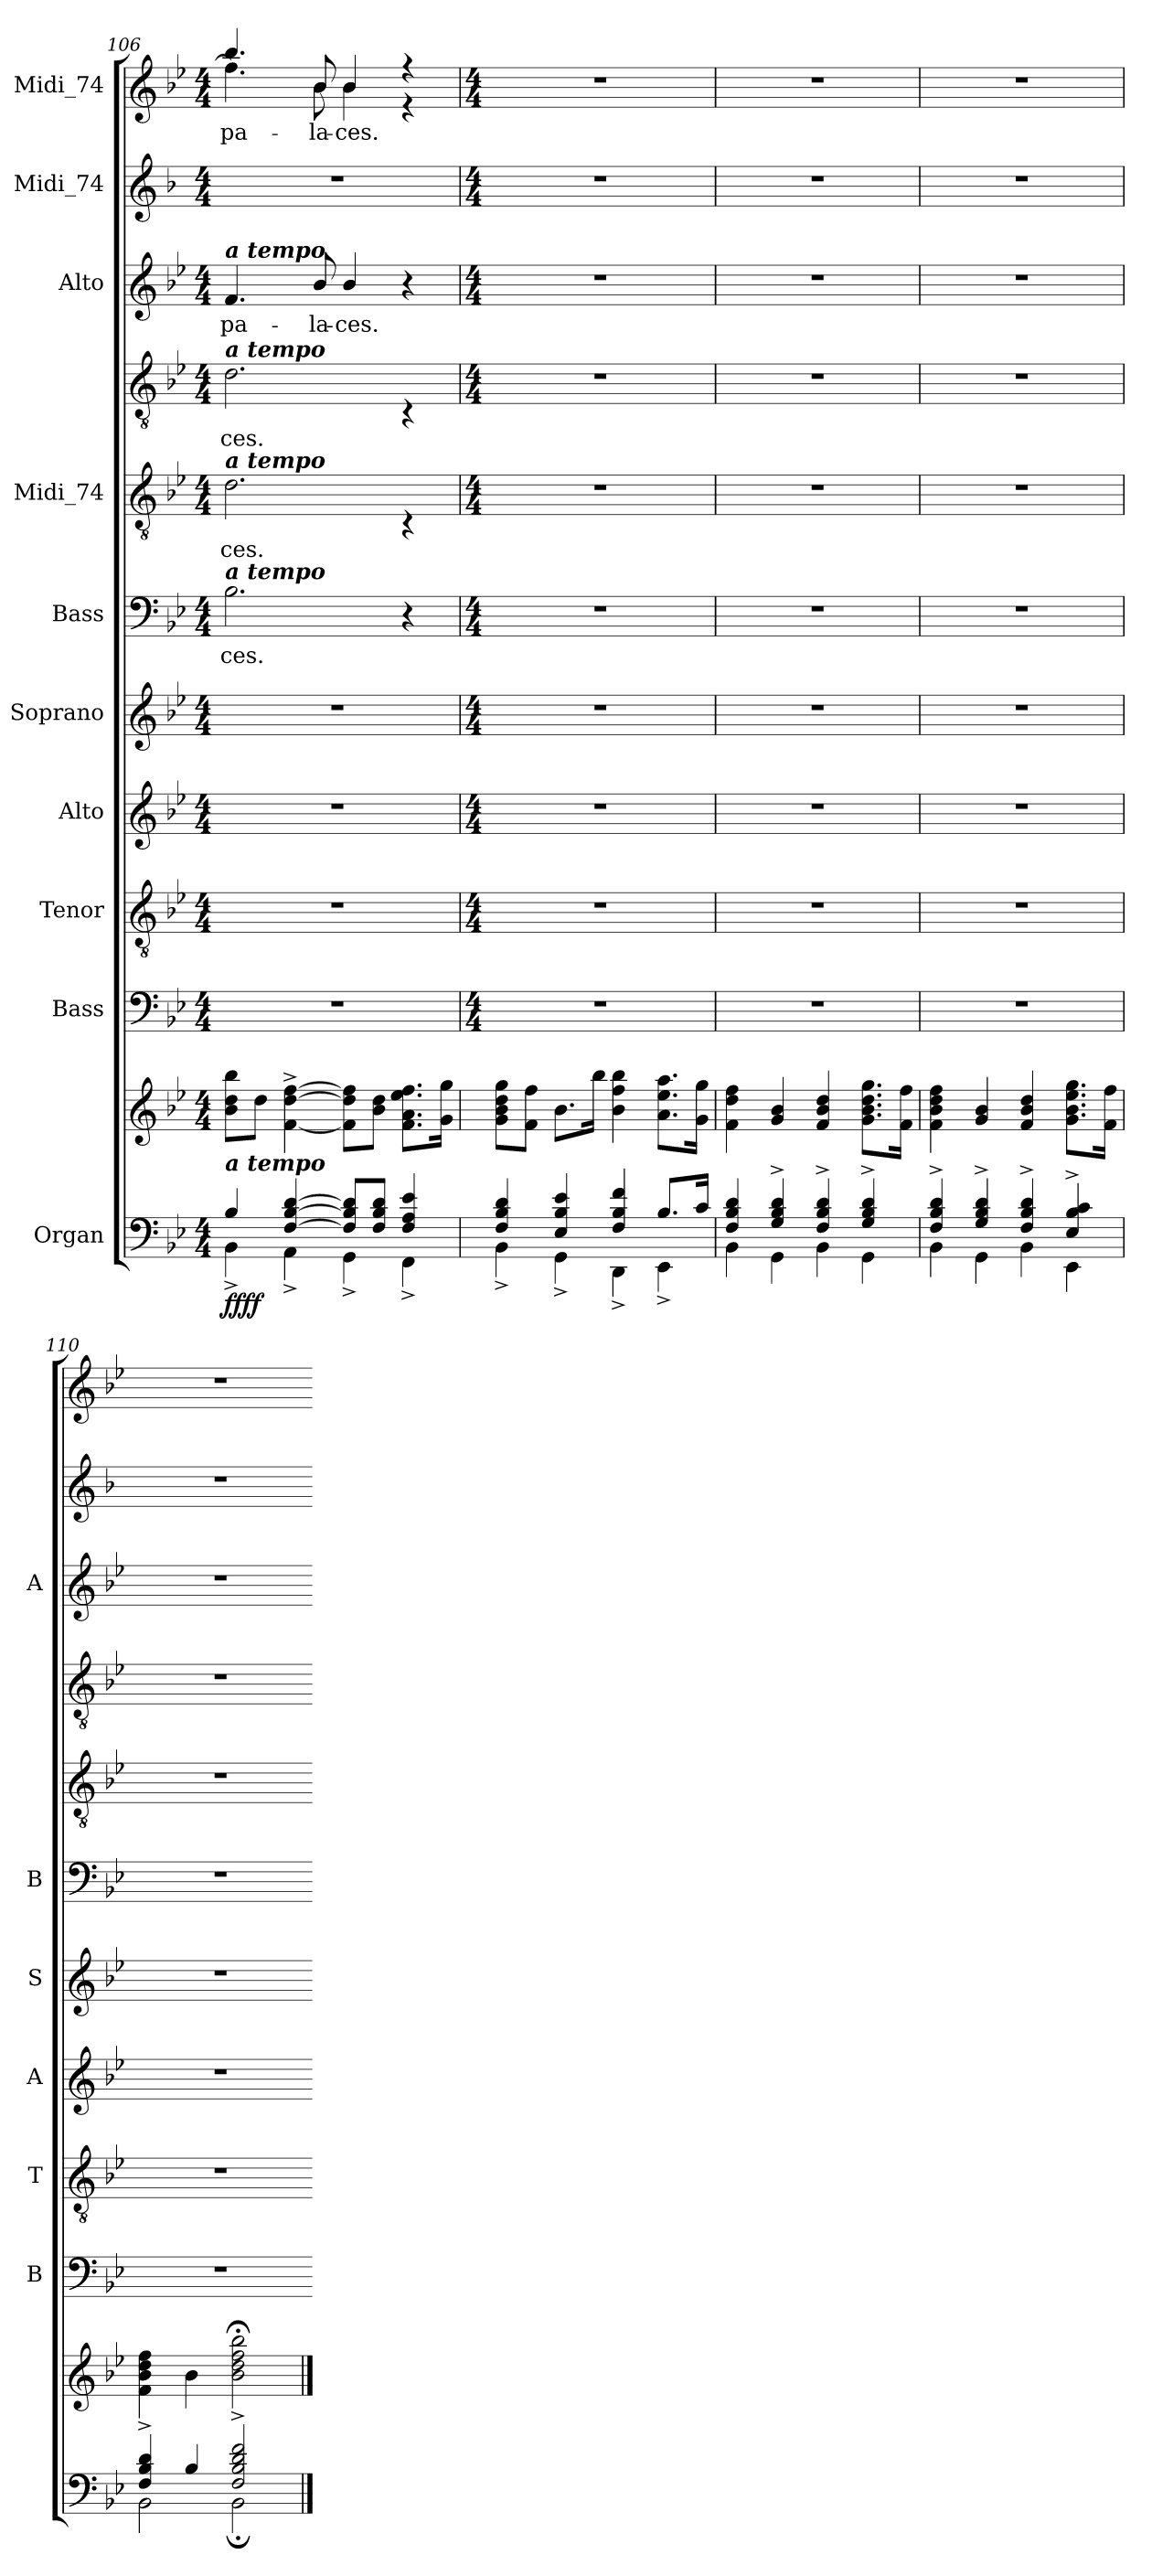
**kern	**kern	**dynam	**kern	**kern	**kern	**kern	**kern	**text	**kern	**text	**kern	**text	**kern	**text	**kern	**kern	**text
*part10	*part10	*part10	*part9	*part8	*part7	*part6	*part5	*part5	*part4	*part4	*part4	*part4	*part3	*part3	*part2	*part1	*part1
*staff12	*staff11	*staff11/12	*staff10	*staff9	*staff8	*staff7	*staff6	*staff6	*staff5	*staff5	*staff4	*staff4	*staff3	*staff3	*staff2	*staff1	*staff1
*I"Organ	*	*	*I"Bass	*I"Tenor	*I"Alto	*I"Soprano	*I"Bass	*	*I"Midi_74	*	*	*	*I"Alto	*	*I"Midi_74	*I"Midi_74	*
*	*	*	*I'B	*I'T	*I'A	*I'S	*I'B	*	*	*	*	*	*I'A	*	*	*	*
*clefF4	*clefG2	*	*clefF4	*clefGv2	*clefG2	*clefG2	*clefF4	*	*clefGv2	*	*clefGv2	*	*clefG2	*	*clefG2	*clefG2	*
*k[b-e-]	*k[b-e-]	*	*k[b-e-]	*k[b-e-]	*k[b-e-]	*k[b-e-]	*k[b-e-]	*	*k[b-e-]	*	*k[b-e-]	*	*k[b-e-]	*	*k[b-]	*k[b-e-]	*
*B-:	*B-:	*	*B-:	*B-:	*B-:	*B-:	*B-:	*	*B-:	*	*B-:	*	*B-:	*	*F:	*B-:	*
*M4/4	*M4/4	*	*M4/4	*M4/4	*M4/4	*M4/4	*M4/4	*	*M4/4	*	*M4/4	*	*M4/4	*	*M4/4	*M4/4	*
=106	=106	=106	=106	=106	=106	=106	=106	=106	=106	=106	=106	=106	=106	=106	=106	=106	=106
*^	*	*	*	*	*	*	*	*	*	*	*	*	*	*	*	*	*
!	!	!	!	!	!	!	!	!	!	!	!	!	!	!	!	!	!LO:TX:a:Bi:t=a tempo	!
!	!	!	!	!	!	!	!	!	!	!	!	!	!	!LO:TX:a:Bi:t=a tempo	!	!	!	!
!	!	!	!	!	!	!	!	!	!	!	!	!LO:TX:a:Bi:t=a tempo	!	!	!	!	!	!
!	!	!	!	!	!	!	!	!	!	!LO:TX:a:Bi:t=a tempo	!	!	!	!	!	!	!	!
!	!	!	!	!	!	!	!	!LO:TX:a:Bi:t=a tempo	!	!	!	!	!	!	!	!	!	!
!	!	!LO:TX:b:Bi:t=a tempo	!	!	!	!	!	!	!	!	!	!	!	!	!	!	!	!
!	!	!	!LO:DY:b=2	!	!	!	!	!	!LO:LY:b	!	!LO:LY:b	!	!LO:LY:b	!	!LO:LY:b	!	!	!LO:LY:a
*	*	*	*	*	*	*	*	*	*	*	*	*	*	*	*	*	*^	*
!	!	!	!LO:DY:n=1:b	!	!	!	!	!	!	!	!	!	!	!	!	!	!	!	!
4B-/	4BB-^\	8b- 8dd 8bb-L	ff ff	1r	1r	1r	1r	2.B-	-ces.	2.d	-ces.	2.d	-ces.	4.f	pa-	1r	4.bb-/	4.ff\]	pa-
.	.	8ddJ	.	.	.	.	.	.	.	.	.	.	.	.	.	.	.	.	.
[4F/ [4B-/ [4d/	4AA^\	[4f^ [4dd^ [4ff^	.	.	.	.	.	.	.	.	.	.	.	.	.	.	.	.	.
!	!	!	!	!	!	!	!	!	!	!	!	!	!	!	!LO:LY:b	!	!	!	!LO:LY:a
!	!	!	!	!	!	!	!	!	!	!	!	!	!	!	!	!	!	!	!LO:LY:b
.	.	.	.	.	.	.	.	.	.	.	.	.	.	8b-/	-la-	.	8b-/	8b-\	la-
!	!	!	!	!	!	!	!	!	!	!	!	!	!	!	!LO:LY:b	!	!	!	!LO:LY:a
!	!	!	!	!	!	!	!	!	!	!	!	!	!	!	!	!	!	!	!LO:LY:b
8F/] 8B-/] 8d/]L	4GG^\	8f] 8dd] 8ff]L	.	.	.	.	.	.	.	.	.	.	.	4b-/	-ces.	.	4b-/	4b-\	-ces.
8F/ 8B-/ 8d/J	.	8b- 8ddJ	.	.	.	.	.	.	.	.	.	.	.	.	.	.	.	.	.
4F/ 4A/ 4e-/	4FF^\	8.f 8.a 8.ee- 8.ffL	.	.	.	.	.	4r	.	4rBB	.	4rBB	.	4r	.	.	4r	4r	.
.	.	16g 16ggJ	.	.	.	.	.	.	.	.	.	.	.	.	.	.	.	.	.
*	*	*	*	*	*	*	*	*	*	*	*	*	*	*	*	*	*v	*v	*
!!LO:LB:g=z
=107	=107	=107	=107	=107	=107	=107	=107	=107	=107	=107	=107	=107	=107	=107	=107	=107	=107	=107
*	*	*	*	*M4/4	*M4/4	*M4/4	*M4/4	*M4/4	*	*M4/4	*	*M4/4	*	*M4/4	*	*M4/4	*M4/4	*
4F/ 4B-/ 4d/	4BB-^\	8g 8b- 8dd 8ggL	.	1r	1r	1r	1r	1r	.	1r	.	1r	.	1r	.	1r	1r	.
.	.	8f 8ffJ	.	.	.	.	.	.	.	.	.	.	.	.	.	.	.	.
4E-/ 4B-/ 4e-/	4GG^\	8.b-L	.	.	.	.	.	.	.	.	.	.	.	.	.	.	.	.
.	.	16bb-J	.	.	.	.	.	.	.	.	.	.	.	.	.	.	.	.
4F/ 4B-/ 4f/	4DD^\	4b- 4ff 4bb-	.	.	.	.	.	.	.	.	.	.	.	.	.	.	.	.
8.B-/L	4EE-^\	8.a 8.ee- 8.aaL	.	.	.	.	.	.	.	.	.	.	.	.	.	.	.	.
16c/J	.	16g 16ggJ	.	.	.	.	.	.	.	.	.	.	.	.	.	.	.	.
=108	=108	=108	=108	=108	=108	=108	=108	=108	=108	=108	=108	=108	=108	=108	=108	=108	=108	=108
4F/ 4B-/ 4d/	4BB-\	4f 4dd 4ff	.	1r	1r	1r	1r	1r	.	1r	.	1r	.	1r	.	1r	1r	.
4G/^ 4B-/^ 4d/^	4GG\	4g 4b-	.	.	.	.	.	.	.	.	.	.	.	.	.	.	.	.
4F/^ 4B-/^ 4d/^	4BB-\	4f 4b- 4dd	.	.	.	.	.	.	.	.	.	.	.	.	.	.	.	.
4G/^ 4B-/^ 4d/^	4GG\	8.g 8.b- 8.dd 8.ggL	.	.	.	.	.	.	.	.	.	.	.	.	.	.	.	.
.	.	16f 16ffJ	.	.	.	.	.	.	.	.	.	.	.	.	.	.	.	.
=109	=109	=109	=109	=109	=109	=109	=109	=109	=109	=109	=109	=109	=109	=109	=109	=109	=109	=109
4F/^ 4B-/^ 4d/^	4BB-\	4f 4b- 4dd 4ff	.	1r	1r	1r	1r	1r	.	1r	.	1r	.	1r	.	1r	1r	.
4G/^ 4B-/^ 4d/^	4GG\	4g 4b-	.	.	.	.	.	.	.	.	.	.	.	.	.	.	.	.
4F/^ 4B-/^ 4d/^	4BB-\	4f 4b- 4dd	.	.	.	.	.	.	.	.	.	.	.	.	.	.	.	.
4E-/^ 4B-/^ 4c/^	4EE-\	8.g 8.b- 8.ee- 8.ggL	.	.	.	.	.	.	.	.	.	.	.	.	.	.	.	.
.	.	16f 16ffJ	.	.	.	.	.	.	.	.	.	.	.	.	.	.	.	.
=110	=110	=110	=110	=110	=110	=110	=110	=110	=110	=110	=110	=110	=110	=110	=110	=110	=110	=110
4F/^ 4B-/^ 4d/^	2BB-\	4f 4b- 4dd 4ff	.	1r	1r	1r	1r	1r	.	1r	.	1r	.	1r	.	1r	1r	.
4B-/	.	4b-	.	.	.	.	.	.	.	.	.	.	.	.	.	.	.	.
2F/^ 2B-/^ 2d/^ 2f/^	2BB-;\	2b-;< 2dd;< 2ff;< 2bb-;<	.	.	.	.	.	.	.	.	.	.	.	.	.	.	.	.
*v	*v	*	*	*	*	*	*	*	*	*	*	*	*	*	*	*	*	*
==	==	=	=	=	=	=	=	=	=	=	=	=	=	=	=	=	=
*-	*-	*-	*-	*-	*-	*-	*-	*-	*-	*-	*-	*-	*-	*-	*-	*-	*-
